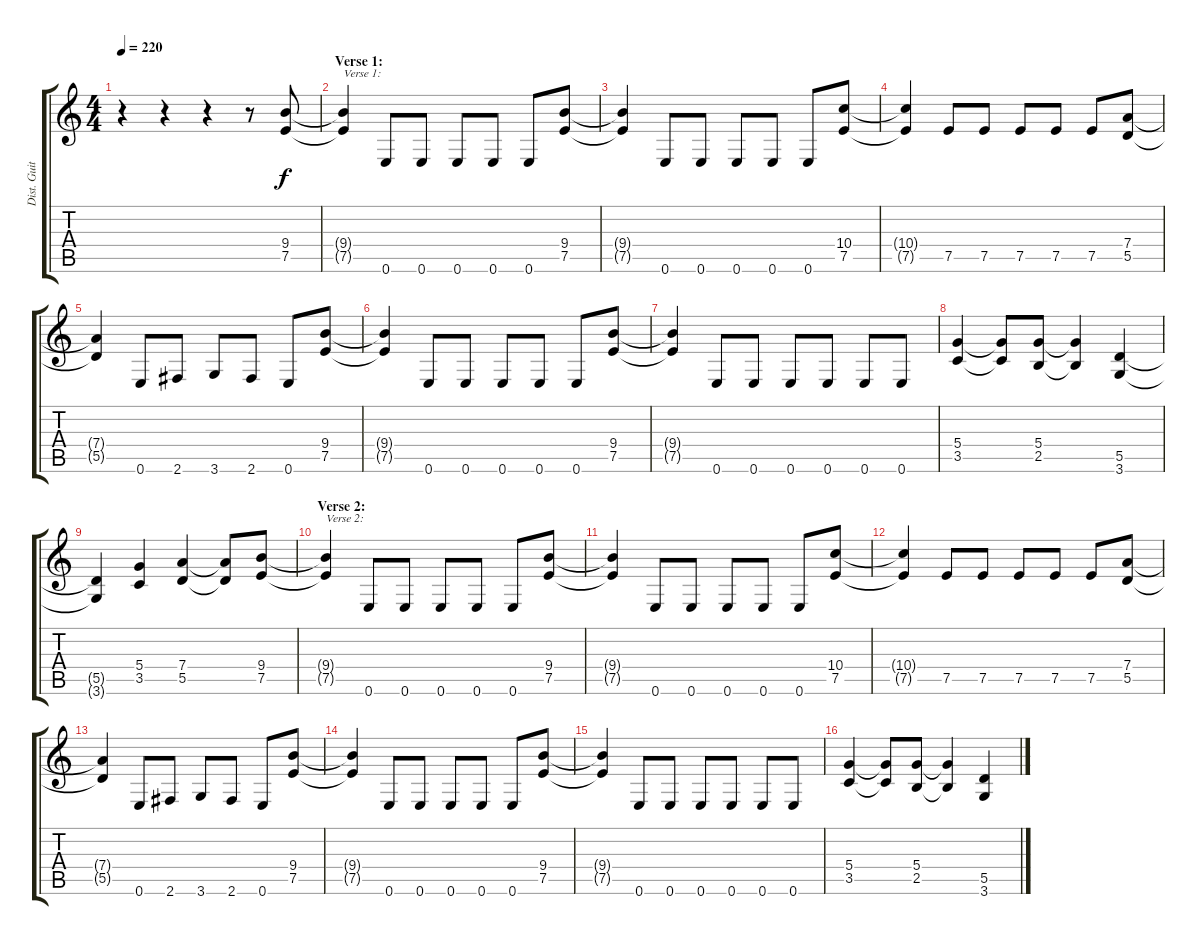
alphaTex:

\track ("Dist. Guitarzz 1" "Dist. Guit") {instrument distortionguitar}
\staff {score tabs}
\tuning (E4 B3 G3 D3 A2 E2) {hide}
\ts (4 4)
\tempo 220
\clef g2
\ks c
r.4{dy f volume 12 instrument distortionguitar} r.4 r.4 r.8 (9.4 7.5).8 |
\section ("" "Verse 1:")
(9.4{t} 7.5{t}).4{txt "Verse 1:"} 0.6.8 0.6.8 0.6.8 0.6.8 0.6.8 (9.4 7.5).8 |
(9.4{t} 7.5{t}).4 0.6.8 0.6.8 0.6.8 0.6.8 0.6.8 (10.4 7.5).8 |
(10.4{t} 7.5{t}).4 7.5.8 7.5.8 7.5.8 7.5.8 7.5.8 (7.4 5.5).8 |
(7.4{t} 5.5{t}).4 0.6.8 2.6.8 3.6.8 2.6.8 0.6.8 (9.4 7.5).8 |
(9.4{t} 7.5{t}).4 0.6.8 0.6.8 0.6.8 0.6.8 0.6.8 (9.4 7.5).8 |
(9.4{t} 7.5{t}).4 0.6.8 0.6.8 0.6.8 0.6.8 0.6.8 0.6.8 |
(5.4 3.5).4 (5.4{t} 3.5{t}).8 (5.4 2.5).8 (5.4{t} 2.5{t}).4 (5.5 3.6).4 |
(5.5{t} 3.6{t}).4 (5.4 3.5).4 (7.4 5.5).4 (7.4{t} 5.5{t}).8 (9.4 7.5).8 |
\section ("" "Verse 2:")
(9.4{t} 7.5{t}).4{txt "Verse 2:"} 0.6.8 0.6.8 0.6.8 0.6.8 0.6.8 (9.4 7.5).8 |
(9.4{t} 7.5{t}).4 0.6.8 0.6.8 0.6.8 0.6.8 0.6.8 (10.4 7.5).8 |
(10.4{t} 7.5{t}).4 7.5.8 7.5.8 7.5.8 7.5.8 7.5.8 (7.4 5.5).8 |
(7.4{t} 5.5{t}).4 0.6.8 2.6.8 3.6.8 2.6.8 0.6.8 (9.4 7.5).8 |
(9.4{t} 7.5{t}).4 0.6.8 0.6.8 0.6.8 0.6.8 0.6.8 (9.4 7.5).8 |
(9.4{t} 7.5{t}).4 0.6.8 0.6.8 0.6.8 0.6.8 0.6.8 0.6.8 |
(5.4 3.5).4 (5.4{t} 3.5{t}).8 (5.4 2.5).8 (5.4{t} 2.5{t}).4 (5.5 3.6).4
